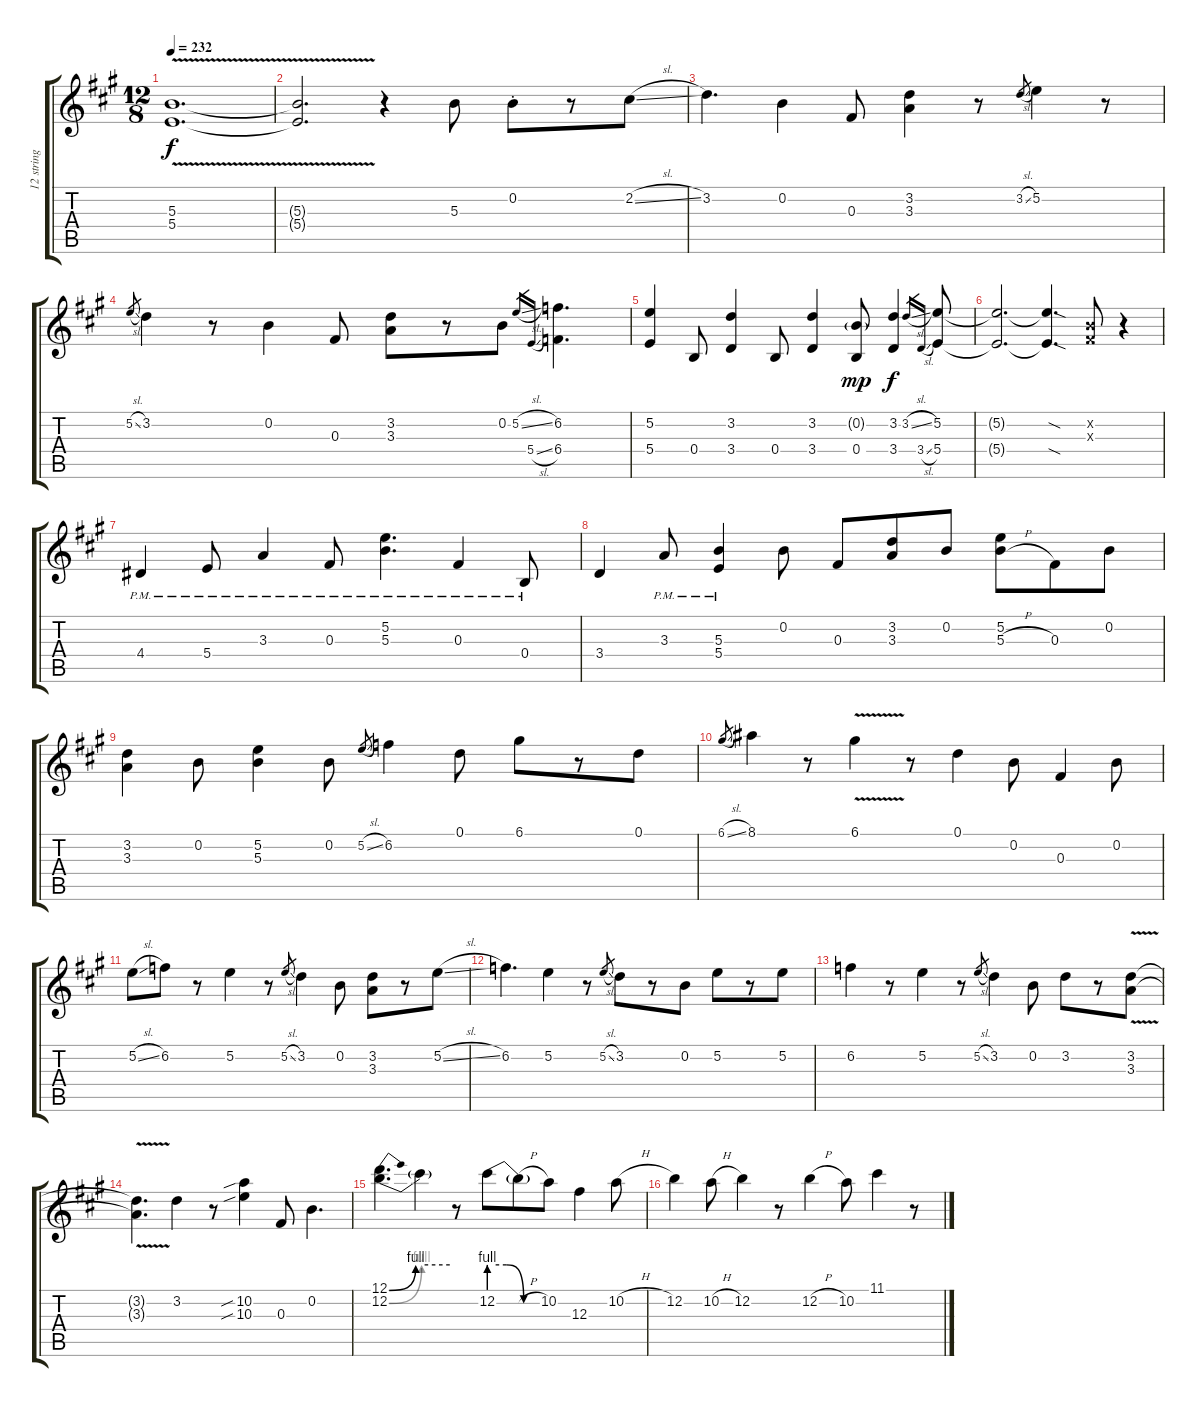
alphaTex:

\track ("12 string acoustic" "12 string ") {instrument acousticguitarnylon}
\staff {score tabs}
\tuning (D4 B3 Gb3 B2 Gb2 B1) {hide}
\ts (12 8)
\tempo 232
\clef g2
\ks a
(5.3{v t} 5.4{v t}).1{d dy f} |
(5.3{v t} 5.4{v t}).2{d} r.4 5.3.8 0.2{st}.8 r.8 2.2{sl}.8 |
3.2.4{d} 0.2.4 0.3.8 (3.2 3.3).4 r.8 3.2{sl}.8{gr} 5.2.4 r.8 |
5.2{sl}.8{gr} 3.2.4 r.8 0.2.4 0.3.8 (3.2 3.3).8 r.8 0.2.8 5.2{sl}.16{gr} 5.4{sl}.16{gr} (6.2 6.4).4{d} |
(5.2 5.4).4 0.4.8 (3.2 3.4).4 0.4.8 (3.2 3.4).4 (0.2{g} 0.4).8{dy mp} (3.2 3.4).4{dy f} 3.2{sl}.16{gr} 3.4{sl}.16{gr} (5.2 5.4).8 |
(5.2{t} 5.4{t}).2{d} (5.2{sod t} 5.4{sod t}).4{d} (0.2{x} 0.3{x}).8 r.4 |
4.4{pm}.4 5.4{pm}.8 3.3{pm}.4 0.3{pm}.8 (5.2{pm} 5.3{pm}).4{d} 0.3{pm}.4 0.4{pm}.8 |
3.4.4 3.3{pm}.8 (5.3{pm} 5.4{pm}).4 0.2.8 0.3.8 (3.2 3.3).8 0.2.8 (5.2 5.3{h}).8 0.3.8 0.2.8 |
(3.2 3.3).4 0.2.8 (5.2 5.3).4 0.2.8 5.2{sl}.8{gr} 6.2.4 0.1.8 6.1.8 r.8 0.1.8 |
6.1{sl}.8{gr} 8.1.4 r.8 6.1{v}.4 r.8 0.1.4 0.2.8 0.3.4 0.2.8 |
5.2{sl}.8 6.2.8 r.8 5.2.4 r.8 5.2{sl}.8{gr} 3.2.4 0.2.8 (3.2 3.3).8 r.8 5.2{sl}.8 |
6.2.4{d} 5.2.4 r.8 5.2{sl}.8{gr} 3.2.8 r.8 0.2.8 5.2.8 r.8 5.2.8 |
6.2.4 r.8 5.2.4 r.8 5.2{sl}.8{gr} 3.2.4 0.2.8 3.2.8 r.8 (3.2{v} 3.3{v}).8 |
(3.2{v t} 3.3{v t}).4{d} 3.2.4 r.8 (10.2{sib} 10.3{sib}).4 0.3.8 0.2.4{d} |
(12.1{be (bend 0 0 60 4)} 12.2{be (bend 0 0 60 4)}).4{d} 12.2{be (hold 0 4 60 4) t}.4 r.8 12.2{be (custom 0 4 20 4 40 0 60 0)}.8 12.2{h t}.8 10.2.8 12.3.4 10.2{h}.8 |
12.2.4 10.2{h}.8 12.2.4 r.8 12.2{h}.4 10.2.8 11.1.4 r.8
